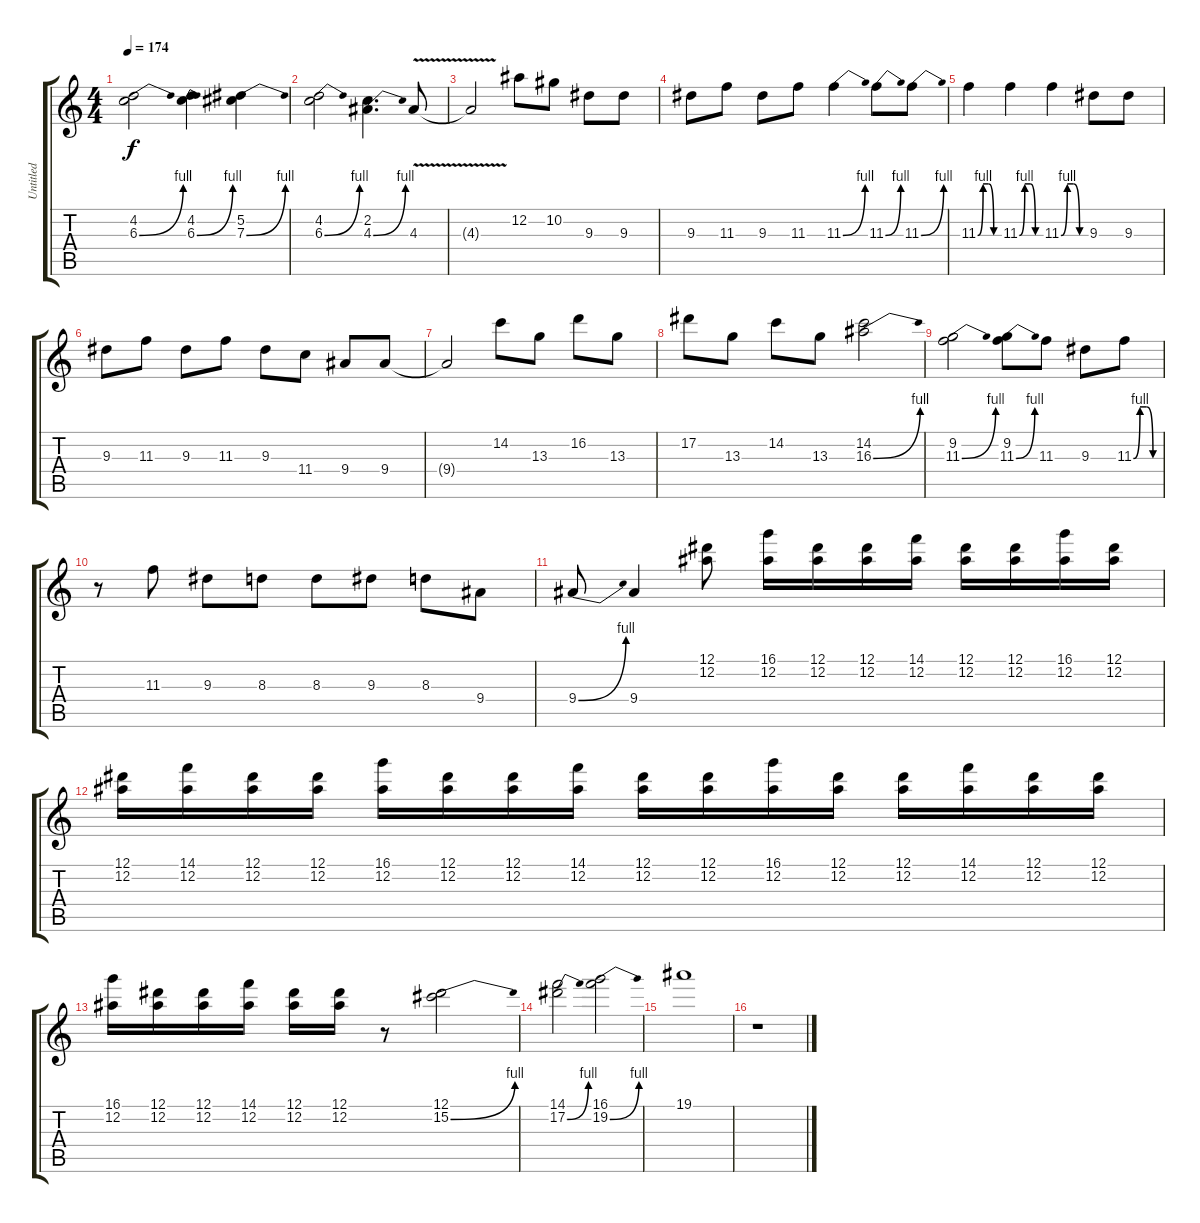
\track ("Untitled" "Untitled") {instrument overdrivenguitar}
\staff {score tabs}
\tuning (Eb4 Bb3 Gb3 Db3 Ab2 Eb2) {hide}
\ts (4 4)
\tempo 174
\clef g2
\ks c
(4.2{t} 6.3{be (bend 0 0 60 4) t}).2{dy f} (4.2 6.3{be (bend 0 0 60 4)}).4 (5.2 7.3{be (bend 0 0 60 4)}).4 |
(4.2 6.3{be (bend 0 0 60 4)}).2 (2.2 4.3{be (bend 0 0 60 4)}).4{d} 4.3{v}.8 |
4.3{v t}.2 12.2.8 10.2.8 9.3.8 9.3.8 |
9.3.8 11.3.8 9.3.8 11.3.8 11.3{be (bend 0 0 60 4)}.4 11.3{be (bend 0 0 60 4)}.8 11.3{be (bend 0 0 60 4)}.8 |
11.3{be (custom 0 0 15 4 30 4 45 0 60 0)}.4 11.3{be (custom 0 0 15 4 30 4 45 0 60 0)}.4 11.3{be (custom 0 0 15 4 30 4 45 0 60 0)}.4 9.3.8 9.3.8 |
9.3.8 11.3.8 9.3.8 11.3.8 9.3.8 11.4.8 9.4.8 9.4.8 |
9.4{t}.2 14.2.8 13.3.8 16.2.8 13.3.8 |
17.2.8 13.3.8 14.2.8 13.3.8 (14.2 16.3{be (bend 0 0 60 4)}).2 |
(9.2 11.3{be (bend 0 0 60 4)}).2 (9.2 11.3{be (bend 0 0 60 4)}).8 11.3.8 9.3.8 11.3{be (custom 0 0 15 4 30 4 45 0 60 0)}.8 |
r.8 11.3.8 9.3.8 8.3.8 8.3.8 9.3.8 8.3.8 9.4.8 |
9.4{be (bend 0 0 60 4)}.8 9.4.4 (12.1 12.2).8 (16.1 12.2).16 (12.1 12.2).16 (12.1 12.2).16 (14.1 12.2).16 (12.1 12.2).16 (12.1 12.2).16 (16.1 12.2).16 (12.1 12.2).16 |
(12.1 12.2).16 (14.1 12.2).16 (12.1 12.2).16 (12.1 12.2).16 (16.1 12.2).16 (12.1 12.2).16 (12.1 12.2).16 (14.1 12.2).16 (12.1 12.2).16 (12.1 12.2).16 (16.1 12.2).16 (12.1 12.2).16 (12.1 12.2).16 (14.1 12.2).16 (12.1 12.2).16 (12.1 12.2).16 |
(16.1 12.2).16 (12.1 12.2).16 (12.1 12.2).16 (14.1 12.2).16 (12.1 12.2).16 (12.1 12.2).16 r.8 (12.1 15.2{be (bend 0 0 60 4)}).2 |
(14.1 17.2{be (bend 0 0 60 4)}).2 (16.1 19.2{be (bend 0 0 60 4)}).2 |
19.1.1 |
r.1
